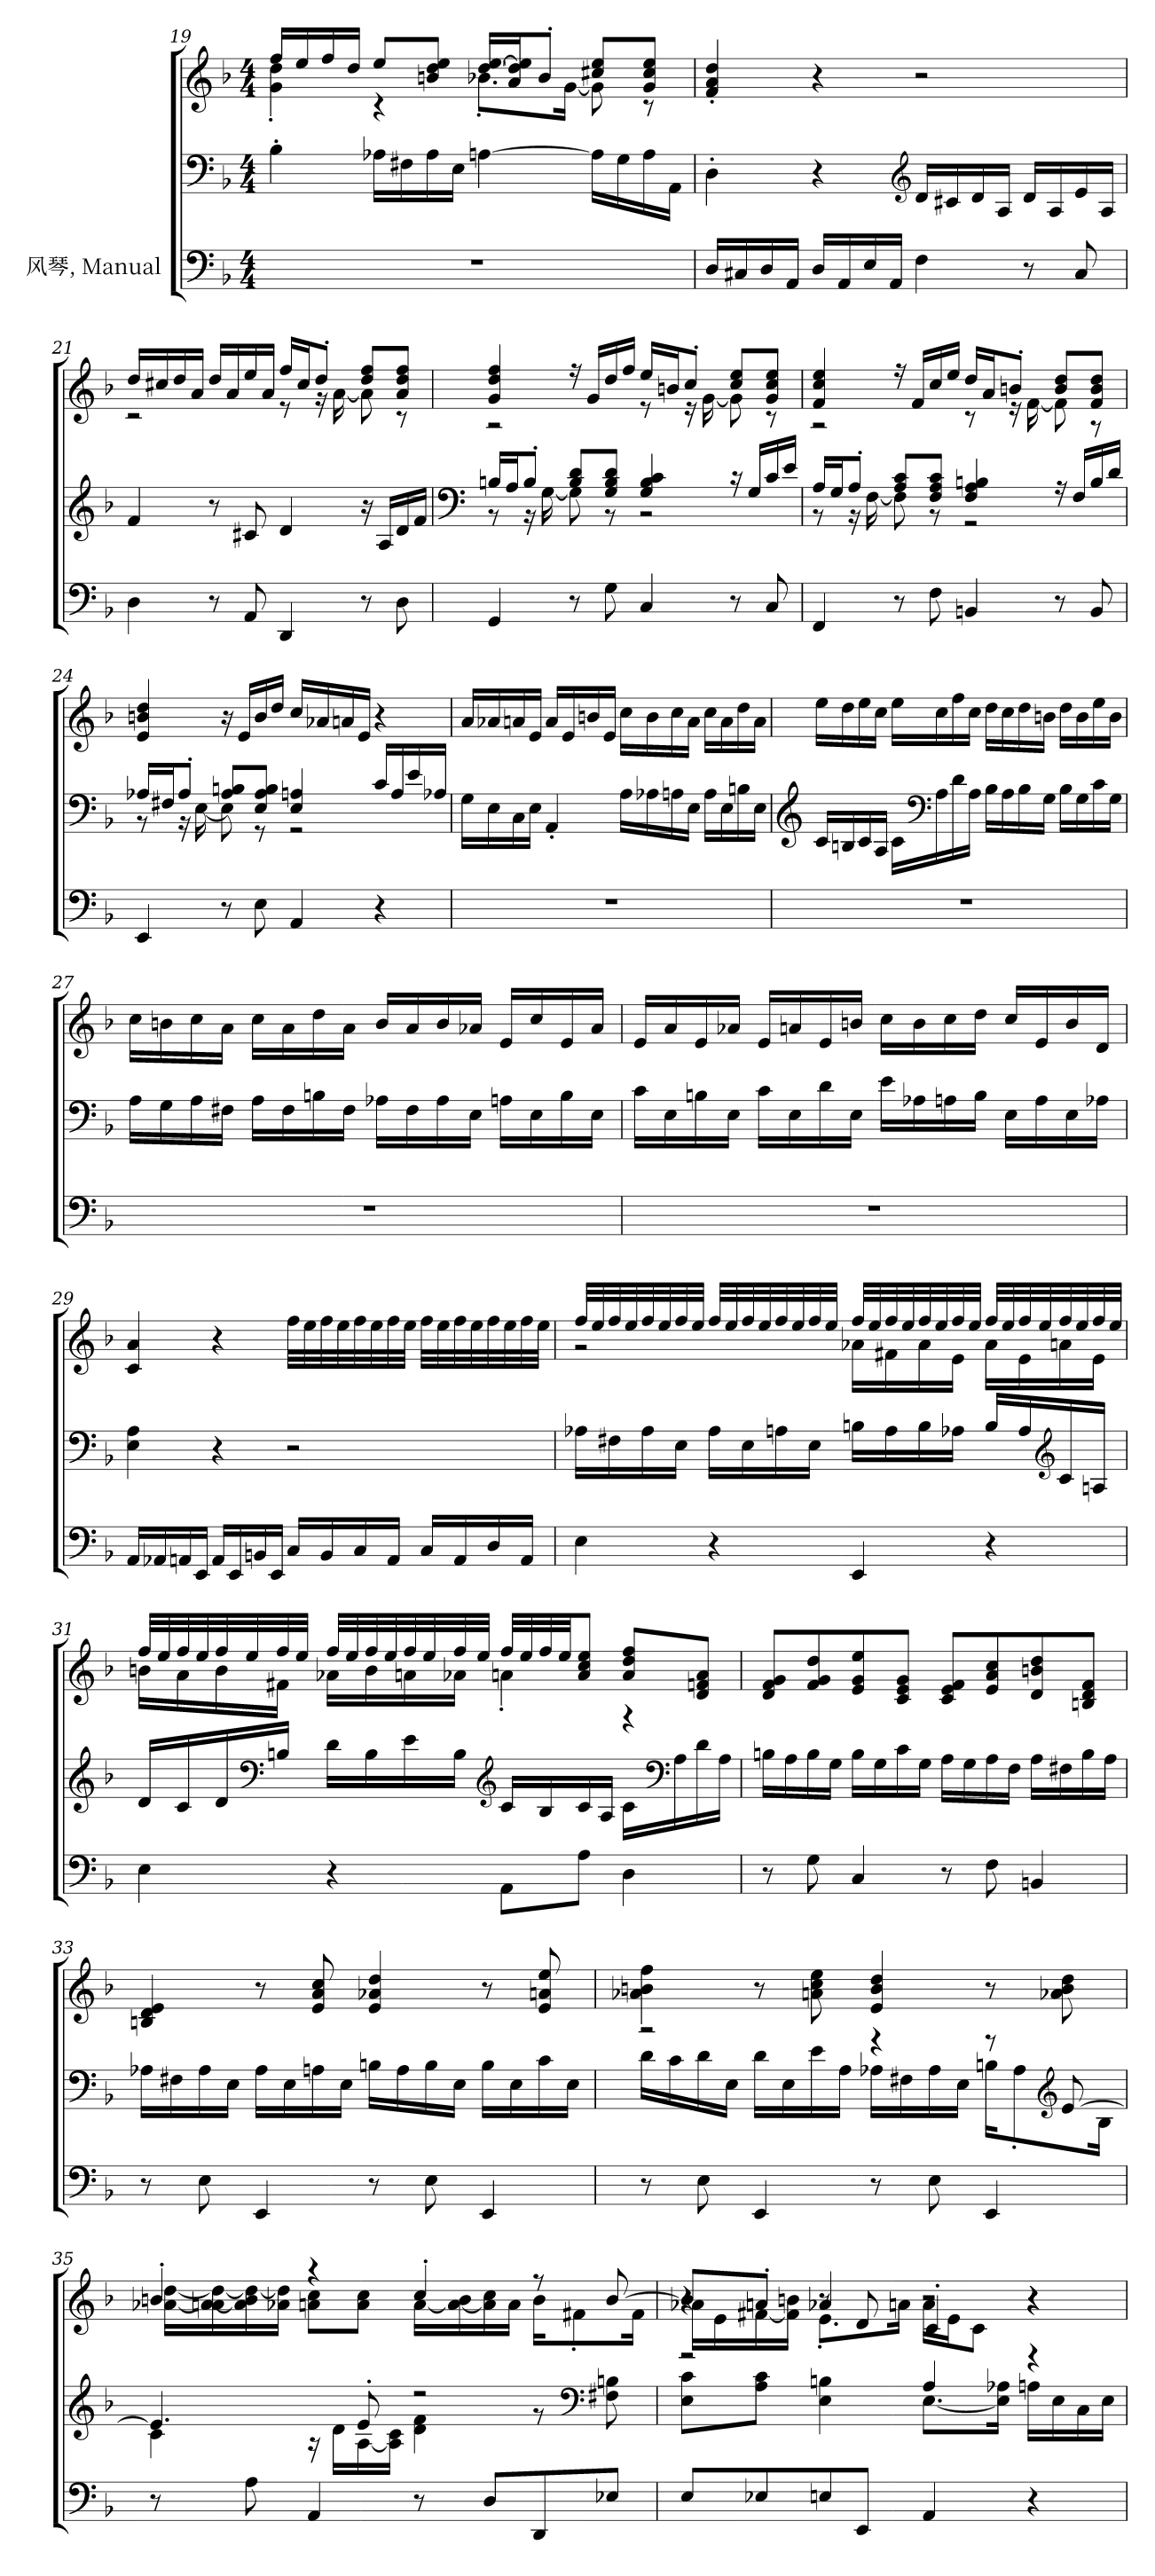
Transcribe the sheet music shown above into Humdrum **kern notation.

**kern	**kern	**kern
*part1	*part1	*part1
*staff3	*staff2	*staff1
*I"风琴, Manual	*	*
!!LO:LB:g=z
*clefF4	*clefF4	*clefG2
*k[b-]	*k[b-]	*k[b-]
*M4/4	*M4/4	*M4/4
=19	=19	=19
*	*	*^
1r	4B-'\	16ff/LL	4g\' 4dd\'
.	.	16ee/	.
.	.	16ff/	.
.	.	16dd/JJ	.
.	16A-X\LL	8ee/L	4r
.	16F#X\	.	.
.	16A-\	8bn/ 8dd/ 8ee/J	.
.	16E\JJ	.	.
.	[4An\	[16dd/ [16ee/LL	8.b-X'\L
.	.	16a/ 16dd/] 16ee/]J	.
.	.	8b-'/J	.
.	.	.	[16g\Jk
.	16A\LL]	8cc#X/ 8ee/L	8g\]
.	16G\	.	.
.	16A\	8g/ 8cc#/ 8ee/J	8r
.	16AA\JJ	.	.
*	*	*v	*v
=20	=20	=20
16D/LL	4D'\	4f/' 4a/' 4dd/'
16C#X/	.	.
16D/	.	.
16AA/JJ	.	.
16D/LL	4r	4r
16AA/	.	.
16E/	.	.
16AA/JJ	.	.
*	*clefG2	*
4F\	16d/LL	2r
.	16c#X/	.
.	16d/	.
.	16A/JJ	.
8r	16d/LL	.
.	16A/	.
8C#/	16e/	.
.	16A/JJ	.
!!LO:LB:g=z
=21	=21	=21
*	*	*^
4D\	4f/	16dd/LL	2r
.	.	16cc#X/	.
.	.	16dd/	.
.	.	16a/JJ	.
8r	8r	16dd/LL	.
.	.	16a/	.
8AA/	8c#X/	16ee/	.
.	.	16a/JJ	.
4DD/	4d/	16ff/LL	8r
.	.	16cc#/J	.
.	.	8dd'/J	16r
.	.	.	[16a\
8r	16r	8dd/ 8ff/L	8a\]
.	16A/LL	.	.
8D\	16d/	8a/ 8dd/ 8ff/J	8r
.	16f/JJ	.	.
=22	=22	=22	=22
*	*clefF4	*	*
*	*^	*	*
4GG/	16Bn/LL	8r	4g/ 4dd/ 4ff/	2r
.	16A/J	.	.	.
.	8B'/J	16r	.	.
.	.	[16G\	.	.
8r	8B/ 8d/L	8G\]	16r	.
.	.	.	16g/LL	.
8G\	8G/ 8B/ 8d/J	8r	16dd/	.
.	.	.	16ff/JJ	.
4C/	4G/ 4B/ 4c/	2r	16ee/LL	8r
.	.	.	16bn/J	.
.	.	.	8cc'/J	16r
.	.	.	.	[16g\
8r	16r	.	8cc/ 8ee/L	8g\]
.	16G/LL	.	.	.
8C/	16c/	.	8g/ 8cc/ 8ee/J	8r
.	16e/JJ	.	.	.
!!LO:LB:g=z	!!
=23	=23	=23	=23	=23
4FF/	16A/LL	8r	4f/ 4cc/ 4ee/	2r
.	16G/J	.	.	.
.	8A'/J	16r	.	.
.	.	[16F\	.	.
8r	8A/ 8c/L	8F\]	16r	.
.	.	.	16f/LL	.
8F\	8F/ 8A/ 8c/J	8r	16cc/	.
.	.	.	16ee/JJ	.
4BBn/	4F/ 4A/ 4Bn/	2r	16dd/LL	8r
.	.	.	16a/J	.
.	.	.	8bn'/J	16r
.	.	.	.	[16f\
8r	16r	.	8b/ 8dd/L	8f\]
.	16F/LL	.	.	.
8BB/	16B/	.	8f/ 8b/ 8dd/J	8r
.	16d/JJ	.	.	.
*	*	*	*v	*v
=24	=24	=24	=24
4EE/	16A-X/LL	8r	4e/ 4bn/ 4dd/
.	16F#X/J	.	.
.	8A-'/J	16r	.
.	.	[16E\	.
8r	8A-/ 8Bn/L	8E\]	16r
.	.	.	16e/LL
8E\	8E/ 8A-/ 8B/J	8r	16b/
.	.	.	16dd/JJ
4AA/	4E/ 4An/	2r	16cc/LL
.	.	.	16a-X/
.	.	.	16an/
.	.	.	16e/JJ
4r	16c/LL	.	4r
.	16A/	.	.
.	16e/	.	.
.	16A-X/JJ	.	.
*	*v	*v	*
!!LO:PB:g=z
=25	=25	=25
1r	16G\LL	16a/LL
.	16E\	16a-X/
.	16C\	16an/
.	16E\JJ	16e/JJ
.	4AA'/	16a/LL
.	.	16e/
.	.	16bn/
.	.	16e/JJ
.	16A\LL	16cc\LL
.	16A-X\	16b\
.	16An\	16cc\
.	16E\JJ	16a\JJ
.	16A\LL	16cc\LL
.	16E\	16a\
.	16Bn\	16dd\
.	16E\JJ	16a\JJ
=26	=26	=26
*	*clefG2	*
1r	16c/LL	16ee\LL
.	16Bn/	16dd\
.	16c/	16ee\
.	16A/JJ	16cc\JJ
.	16c\LL	16ee\LL
*	*clefF4	*
.	16A\	16cc\
.	16d\	16ff\
.	16A\JJ	16cc\JJ
.	16B\LL	16dd\LL
.	16A\	16cc\
.	16B\	16dd\
.	16G\JJ	16bn\JJ
.	16B\LL	16dd\LL
.	16G\	16b\
.	16c\	16ee\
.	16G\JJ	16b\JJ
!!LO:LB:g=z
=27	=27	=27
1r	16A\LL	16cc\LL
.	16G\	16bn\
.	16A\	16cc\
.	16F#X\JJ	16a\JJ
.	16A\LL	16cc\LL
.	16F#\	16a\
.	16Bn\	16dd\
.	16F#\JJ	16a\JJ
.	16A-X\LL	16b/LL
.	16F#\	16a/
.	16A-\	16b/
.	16E\JJ	16a-X/JJ
.	16An\LL	16e/LL
.	16E\	16cc/
.	16B\	16e/
.	16E\JJ	16a-/JJ
=28	=28	=28
1r	16c\LL	16e/LL
.	16E\	16a/
.	16Bn\	16e/
.	16E\JJ	16a-X/JJ
.	16c\LL	16e/LL
.	16E\	16an/
.	16d\	16e/
.	16E\JJ	16bn/JJ
.	16e\LL	16cc\LL
.	16A-X\	16b\
.	16An\	16cc\
.	16B\JJ	16dd\JJ
.	16E\LL	16cc/LL
.	16A\	16e/
.	16E\	16b/
.	16A-X\JJ	16d/JJ
!!LO:LB:g=z
=29	=29	=29
16AA/LL	4E\ 4A\	4c/ 4a/
16AA-X/	.	.
16AAn/	.	.
16EE/JJ	.	.
16AA/LL	4r	4r
16EE/	.	.
16BBn/	.	.
16EE/JJ	.	.
16C/LL	2r	32ff\LLL
.	.	32ee\
16BB/	.	32ff\
.	.	32ee\
16C/	.	32ff\
.	.	32ee\
16AA/JJ	.	32ff\
.	.	32ee\JJJ
16C/LL	.	32ff\LLL
.	.	32ee\
16AA/	.	32ff\
.	.	32ee\
16D/	.	32ff\
.	.	32ee\
16AA/JJ	.	32ff\
.	.	32ee\JJJ
!!LO:LB:g=z
=30	=30	=30
*	*	*^
4E\	16A-X\LL	32ff/LLL	2r
.	.	32ee/	.
.	16F#X\	32ff/	.
.	.	32ee/	.
.	16A-\	32ff/	.
.	.	32ee/	.
.	16E\JJ	32ff/	.
.	.	32ee/JJJ	.
4r	16A-\LL	32ff/LLL	.
.	.	32ee/	.
.	16E\	32ff/	.
.	.	32ee/	.
.	16An\	32ff/	.
.	.	32ee/	.
.	16E\JJ	32ff/	.
.	.	32ee/JJJ	.
4EE/	16Bn\LL	32ff/LLL	16a-X\LL
.	.	32ee/	.
.	16A\	32ff/	16f#X\
.	.	32ee/	.
.	16B\	32ff/	16a-\
.	.	32ee/	.
.	16A-X\JJ	32ff/	16e\JJ
.	.	32ee/JJJ	.
4r	16B/LL	32ff/LLL	16a-\LL
.	.	32ee/	.
.	16A-/	32ff/	16e\
.	.	32ee/	.
*	*clefG2	*	*
.	16c/	32ff/	16an\
.	.	32ee/	.
.	16An/JJ	32ff/	16e\JJ
.	.	32ee/JJJ	.
!!LO:PB:g=z	!!
=31	=31	=31	=31
4E\	16d/LL	32ff/LLL	16bn\LL
.	.	32ee/	.
.	16c/	32ff/	16a\
.	.	32ee/	.
.	16d/	32ff/	16b\
.	.	32ee/	.
*	*clefF4	*	*
.	16Bn/JJ	32ff/	16f#X\JJ
.	.	32ee/JJJ	.
4r	16d\LL	32ff/LLL	16a-X\LL
.	.	32ee/	.
.	16B\	32ff/	16b\
.	.	32ee/	.
.	16e\	32ff/	16an\
.	.	32ee/	.
.	16B\JJ	32ff/	16a-X\JJ
.	.	32ee/JJJ	.
*	*clefG2	*	*
8AA\L	16c/LL	32ff/LLL	4an'\
.	.	32ee/	.
.	16B/	32ff/	.
.	.	32ee/JJ	.
8A\J	16c/	8a/ 8cc/ 8ee/J	.
.	16A/JJ	.	.
4D\	16c\LL	8a/ 8dd/ 8ff/L	4r
*	*clefF4	*	*
.	16A\	.	.
.	16d\	8d/ 8fn/ 8a/J	.
.	16A\JJ	.	.
*	*	*v	*v
!!LO:LB:g=z
=32	=32	=32
8r	16Bn\LL	8d/ 8f/ 8g/L
.	16A\	.
8G\	16B\	8f/ 8g/ 8dd/
.	16G\JJ	.
4C/	16B\LL	8e/ 8g/ 8ee/
.	16G\	.
.	16c\	8c/ 8e/ 8g/J
.	16G\JJ	.
8r	16A\LL	8c/ 8e/ 8f/L
.	16G\	.
8F\	16A\	8e/ 8a/ 8cc/
.	16F\JJ	.
4BBn/	16A\LL	8d/ 8bn/ 8dd/
.	16F#X\	.
.	16B\	8Bn/ 8d/ 8f/J
.	16A\JJ	.
=33	=33	=33
8r	16A-X\LL	4Bn/ 4d/ 4e/
.	16F#X\	.
8E\	16A-\	.
.	16E\JJ	.
4EE/	16A-\LL	8r
.	16E\	.
.	16An\	8e/ 8a/ 8cc/
.	16E\JJ	.
8r	16Bn\LL	4e/ 4a-X/ 4dd/
.	16A\	.
8E\	16B\	.
.	16E\JJ	.
4EE/	16B\LL	8r
.	16E\	.
.	16c\	8e/ 8an/ 8ee/
.	16E\JJ	.
!!LO:LB:g=z
=34	=34	=34
*	*^	*
8r	2r	16d\LL	4a-X\ 4bn\ 4ff\
.	.	16c\	.
8E\	.	16d\	.
.	.	16E\JJ	.
4EE/	.	16d\LL	8r
.	.	16E\	.
.	.	16e\	8an\ 8cc\ 8ee\
.	.	16A\JJ	.
8r	4r	16A-X\LL	4e/ 4b/ 4dd/
.	.	16F#X\	.
8E\	.	16A-\	.
.	.	16E\JJ	.
4EE/	8r	16Bn\KL	8r
.	.	8A-'\	.
*	*clefG2	*	*
.	[8e/	.	8a-X\ 8b\ 8dd\
.	.	16B\Jk	.
!!LO:LB:g=z
=35	=35	=35	=35
*	*	*	*^
8r	4.e/]	4c\	4bn'/	[16a-X\ [16dd\LL
.	.	.	.	16a-\_ 16an\ 16dd\_
8A\	.	.	.	16a-\] 16b\ 16dd\_
.	.	.	.	16a-X\ 16dd\]JJ
4AA/	.	16r	4r	8an\ 8cc\L
.	.	16d\LL	.	.
.	8e'/	[16A\	.	8a\ 8cc\J
.	.	16A\] 16c\JJ	.	.
8r	2r	4d\ 4f\	4cc'/	[16a\LL
.	.	.	.	16a\_ 16b\
8D/L	.	.	.	16a\] 16cc\
.	.	.	.	16a\JJ
8DD/	.	8r	8r	16b\KL
.	.	.	.	8f#X'\
*	*clefF4	*	*	*
8E-X/J	.	8F#X\ 8Bn\	[8b/	.
.	.	.	.	16f#\Jk
!!LO:PB:g=z
=36	=36	=36	=36	=36
*	*	*	*	*^
8E/L	2r	8E\ 8c\L	8b/L]	16a-X\LL	4r
.	.	.	.	16e\	.
8E-X/	.	8A\ 8c\J	8an'/J	[16f#X\	.
.	.	.	.	16f#\] 16bn\JJ	.
8En/	.	4E\ 4Bn\	4a-X/	8.e'\L	8r
8EE/J	.	.	.	.	8d/
.	.	.	.	16an\Jk	.
4AA/	4A/	[8.E\L	2r	16a\LL	4c'/
.	.	.	.	16e\J	.
.	.	.	.	8c\J	.
.	.	16E\] 16A-X\Jk	.	.	.
4r	4r	16An\LL	.	4r	4r
.	.	16E\	.	.	.
.	.	16C\	.	.	.
.	.	16E\JJ	.	.	.
*	*v	*v	*	*	*
*	*	*v	*v	*v
=	=	=
*-	*-	*-
